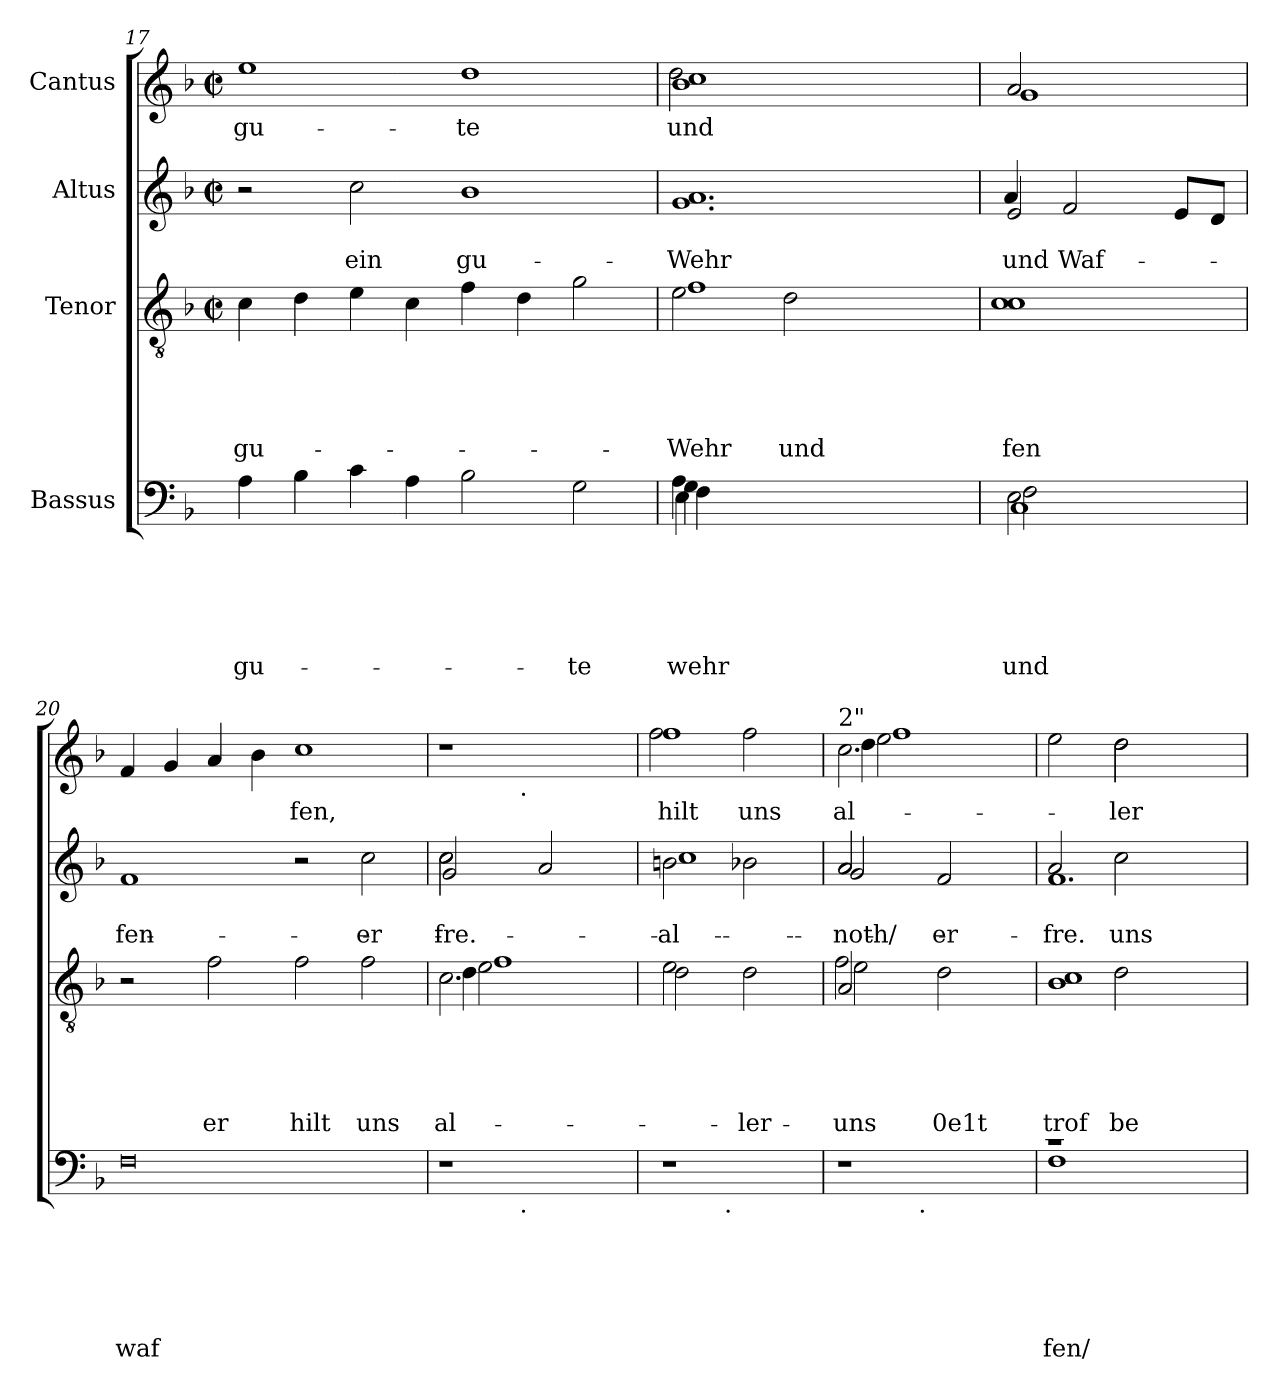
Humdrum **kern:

**kern	**text	**text	**text	**text	**text	**text	**kern	**text	**text	**text	**text	**text	**kern	**text	**text	**kern	**text
*part4	*part4	*part4	*part4	*part4	*part4	*part4	*part3	*part3	*part3	*part3	*part3	*part3	*part2	*part2	*part2	*part1	*part1
*staff4	*staff4	*staff4	*staff4	*staff4	*staff4	*staff4	*staff3	*staff3	*staff3	*staff3	*staff3	*staff3	*staff2	*staff2	*staff2	*staff1	*staff1
*I"Bassus	*	*	*	*	*	*	*I"Tenor	*	*	*	*	*	*I"Altus	*	*	*I"Cantus	*
*clefF4	*	*	*	*	*	*	*clefGv2	*	*	*	*	*	*clefG2	*	*	*clefG2	*
*k[b-]	*	*	*	*	*	*	*k[b-]	*	*	*	*	*	*k[b-]	*	*	*k[b-]	*
*F:	*	*	*	*	*	*	*F:	*	*	*	*	*	*F:	*	*	*F:	*
*	*	*	*	*	*	*	*M2/2	*	*	*	*	*	*M2/2	*	*	*M2/2	*
*	*	*	*	*	*	*	*met(c|)	*	*	*	*	*	*met(c|)	*	*	*met(c|)	*
=17	=17	=17	=17	=17	=17	=17	=17	=17	=17	=17	=17	=17	=17	=17	=17	=17	=17
!	!	!	!	!	!	!LO:LY:b	!	!	!	!	!	!LO:LY:b	!	!	!	!	!LO:LY:b
4A\	.	.	.	.	.	gu-	4c\	.	.	.	.	gu-	2r	.	.	1ee	gu-
4B-\	.	.	.	.	.	.	4d\	.	.	.	.	.	.	.	.	.	.
!	!	!	!	!	!	!	!	!	!	!	!	!	!	!	!LO:LY:b	!	!
4c\	.	.	.	.	.	.	4e\	.	.	.	.	.	2cc\	.	ein	.	.
4A\	.	.	.	.	.	.	4c\	.	.	.	.	.	.	.	.	.	.
!	!	!	!	!	!	!	!	!	!	!	!	!	!	!	!LO:LY:b	!	!LO:LY:b
2B-\	.	.	.	.	.	.	4f\	.	.	.	.	.	1b-	.	gu-	1dd	-te
.	.	.	.	.	.	.	4d\	.	.	.	.	.	.	.	.	.	.
!	!	!	!	!	!	!LO:LY:b	!	!	!	!	!	!	!	!	!	!	!
2G\	.	.	.	.	.	-te	2g\	.	.	.	.	.	.	.	.	.	.
!!LO:LB:g=z
=18	=18	=18	=18	=18	=18	=18	=18	=18	=18	=18	=18	=18	=18	=18	=18	=18	=18
!	!	!	!	!	!	!LO:LY:b	!	!	!	!	!	!LO:LY:b	!	!	!	!	!
*^	*	*	*	*	*	*	*^	*	*	*	*	*	*	*	*	*	*
*	*^	*	*	*	*	*	*	*	*	*	*	*	*	*	*	*	*	*	*
*	*	*^	*	*	*	*	*	*	*	*	*	*	*	*	*	*	*	*	*	*
!	!	!	!	!	!	!	!	!	!	!	!	!	!	!	!	!LO:LY:b	!	!	!LO:LY:b	!	!LO:LY:b
*	*	*	*	*	*	*	*	*	*	*	*	*	*	*	*	*	*	*	*	*^	*
!	!	!	!	!	!	!	!	!	!	!	!	!	!	!	!	!	!	!	!	!	!	!LO:LY:b
4A\	4G\	4F\	4E\	.	.	.	.	.	wehr	2e\	1f	.	.	.	.	Wehr	1.g 1.a	.	Wehr	1b- 1cc	2dd\	-und
1ryy	1ryy	1ryy	1ryy	.	.	.	.	.	.	.	.	.	.	.	.	.	.	.	.	.	.	.
!	!	!	!	!	!	!	!	!	!	!	!	!	!	!	!	!LO:LY:b	!	!	!	!	!	!
.	.	.	.	.	.	.	.	.	.	2d\	.	.	.	.	.	und	.	.	.	.	2ryy	.
.	.	.	.	.	.	.	.	.	.	2ryy	2ryy	.	.	.	.	.	.	.	.	2ryy	2ryy	.
4ryy	4ryy	4ryy	4ryy	.	.	.	.	.	.	.	.	.	.	.	.	.	.	.	.	.	.	.
*	*	*	*	*	*	*	*	*	*	*v	*v	*	*	*	*	*	*	*	*	*	*	*
=19	=19	=19	=19	=19	=19	=19	=19	=19	=19	=19	=19	=19	=19	=19	=19	=19	=19	=19	=19	=19	=19
!	!	!	!	!	!	!	!	!	!LO:LY:b	!	!	!	!	!	!LO:LY:b	!	!	!LO:LY:b	!	!	!
*	*	*v	*v	*	*	*	*	*	*	*	*	*	*	*	*	*^	*	*	*	*	*
2E\	2F\	1C	.	.	.	.	.	und	1c 1c	.	.	.	.	-fen	2e/	4a/	.	und	2a/	1g	.
!	!	!	!	!	!	!	!	!	!	!	!	!	!	!	!	!	!	!LO:LY:b	!	!	!
.	.	.	.	.	.	.	.	.	.	.	.	.	.	.	.	2f/	.	Waf-	.	.	.
2ryy	2ryy	.	.	.	.	.	.	.	.	.	.	.	.	.	2ryy	.	.	.	2ryy	.	.
.	.	.	.	.	.	.	.	.	.	.	.	.	.	.	.	8e/L	.	.	.	.	.
.	.	.	.	.	.	.	.	.	.	.	.	.	.	.	.	8d/J	.	.	.	.	.
*v	*v	*v	*	*	*	*	*	*	*	*	*	*	*	*	*	*	*	*	*v	*v	*
=20	=20	=20	=20	=20	=20	=20	=20	=20	=20	=20	=20	=20	=20	=20	=20	=20	=20	=20
!	!	!	!	!	!	!LO:LY:b	!	!	!	!	!	!	!	!	!	!LO:LY:b	!	!
*	*	*	*	*	*	*	*	*	*	*	*	*	*v	*v	*	*	*	*
0F	.	.	.	.	.	waf-	2r	.	.	.	.	.	1f	.	-fen	4f/	.
.	.	.	.	.	.	.	.	.	.	.	.	.	.	.	.	4g/	.
!	!	!	!	!	!	!	!	!	!	!	!	!LO:LY:b	!	!	!	!	!
.	.	.	.	.	.	.	2f\	.	.	.	.	er	.	.	.	4a/	.
.	.	.	.	.	.	.	.	.	.	.	.	.	.	.	.	4b-\	.
!	!	!	!	!	!	!	!	!	!	!	!	!LO:LY:b	!	!	!	!	!LO:LY:b
.	.	.	.	.	.	.	2f\	.	.	.	.	hil­t	2r	.	.	1cc	fen,
!	!	!	!	!	!	!	!	!	!	!	!	!LO:LY:b	!	!	!LO:LY:b	!	!
.	.	.	.	.	.	.	2f\	.	.	.	.	uns	2cc\	.	er	.	.
=21	=21	=21	=21	=21	=21	=21	=21	=21	=21	=21	=21	=21	=21	=21	=21	=21	=21
!	!	!	!	!	!	!	!	!	!	!	!	!LO:LY:b	!	!	!	!	!
*	*	*	*	*	*	*	*^	*	*	*	*	*	*	*	*	*	*
*	*	*	*	*	*	*	*	*^	*	*	*	*	*	*	*	*	*	*
!	!	!	!	!	!	!	!	!	!	!	!	!	!	!LO:LY:b	!	!	!	!	!
*	*	*	*	*	*	*	*	*	*^	*	*	*	*	*	*	*	*	*	*
!	!	!	!	!	!	!	!	!	!	!	!	!	!	!	!LO:LY:b	!	!	!LO:LY:b	!	!
*	*	*	*	*	*	*	*	*	*	*	*	*	*	*	*	*^	*	*	*	*
!	!	!	!	!	!	!	!	!	!	!	!	!	!	!	!	!	!	!	!LO:LY:b	!	!
*	*	*	*	*	*	*	*	*	*	*	*	*	*	*	*	*	*^	*	*	*	*
!	!	!	!	!	!	!	!	!	!	!	!	!	!	!	!	!	!	!	!	!LO:LY:b	!	!
*^	*	*	*	*	*	*	*	*	*	*	*	*	*	*	*	*	*	*	*	*	*^	*
1r	4..ryy	.	.	.	.	.	.	2.c\	4d\	2e\	1f	.	.	.	.	al-	2cc\	2cc\	2g/	.	fre.	1r	4..ryy	.
.	.	.	.	.	.	.	.	.	2.ryy	.	.	.	.	.	.	.	.	.	.	.	.	.	.	.
!	!	!	!	!	!	!	!	!	!	!	!	!	!	!	!	!	!	!	!	!	!	!	!LO:TX:b:t=.	!
!	!LO:TX:b:t=.	!	!	!	!	!	!	!	!	!	!	!	!	!	!	!	!	!	!	!	!	!	!	!
.	2ryy	.	.	.	.	.	.	.	.	.	.	.	.	.	.	.	.	.	.	.	.	.	2ryy	.
.	.	.	.	.	.	.	.	.	.	2ryy	.	.	.	.	.	.	2ryy	2ryy	2a/	.	.	.	.	.
.	.	.	.	.	.	.	.	4ryy	.	.	.	.	.	.	.	.	.	.	.	.	.	.	.	.
.	16ryy	.	.	.	.	.	.	.	.	.	.	.	.	.	.	.	.	.	.	.	.	.	16ryy	.
=22	=22	=22	=22	=22	=22	=22	=22	=22	=22	=22	=22	=22	=22	=22	=22	=22	=22	=22	=22	=22	=22	=22	=22	=22
!	!	!	!	!	!	!	!	!	!	!	!	!	!	!	!	!	!	!	!	!	!LO:LY:b	!	!	!
!	!	!	!	!	!	!	!	!	!	!	!	!	!	!	!	!	!	!	!	!	!LO:LY:b	!	!	!LO:LY:b
!	!	!	!	!	!	!	!	!	!	!	!	!	!	!	!	!	!	!	!	!	!	!	!	!LO:LY:b
*	*	*	*	*	*	*	*	*	*v	*v	*v	*	*	*	*	*	*	*	*	*	*	*	*	*
*	*	*	*	*	*	*	*	*	*	*	*	*	*	*	*	*v	*v	*	*	*	*	*
1r	4..ryy	.	.	.	.	.	.	2e\	2d\	.	.	.	.	.	2bn\	1cc	.	al-	1ff	2ff\	hil­t
!	!LO:TX:b:t=.	!	!	!	!	!	!	!	!	!	!	!	!	!	!	!	!	!	!	!	!
.	2ryy	.	.	.	.	.	.	.	.	.	.	.	.	.	.	.	.	.	.	.	.
!	!	!	!	!	!	!	!	!	!	!	!	!	!	!LO:LY:b	!	!	!	!	!	!	!LO:LY:b
.	.	.	.	.	.	.	.	2ryy	2d\	.	.	.	.	-ler	2b-X<\	.	.	.	.	2ff\	uns
.	16ryy	.	.	.	.	.	.	.	.	.	.	.	.	.	.	.	.	.	.	.	.
!!LO:LB:g=z
=23	=23	=23	=23	=23	=23	=23	=23	=23	=23	=23	=23	=23	=23	=23	=23	=23	=23	=23	=23	=23	=23
!	!	!	!	!	!	!	!	!	!	!	!	!	!	!	!	!	!	!	!LO:TX:a:t=2"	!	!
!	!	!	!	!	!	!	!	!	!	!	!	!	!	!LO:LY:b	!	!	!	!	!	!	!
!	!	!	!	!	!	!	!	!	!	!	!	!	!	!LO:LY:b	!	!	!	!	!	!	!
*	*	*	*	*	*	*	*	*	*^	*	*	*	*	*	*	*	*	*	*	*	*
!	!	!	!	!	!	!	!	!	!	!	!	!	!	!	!LO:LY:b	!	!	!	!LO:LY:b	!	!	!
*	*	*	*	*	*	*	*	*	*	*	*	*	*	*	*	*	*^	*	*	*	*	*
!	!	!	!	!	!	!	!	!	!	!	!	!	!	!	!	!	!	!	!	!LO:LY:b	!	!	!LO:LY:b
*	*	*	*	*	*	*	*	*	*	*	*	*	*	*	*	*	*	*	*	*	*	*^	*
!	!	!	!	!	!	!	!	!	!	!	!	!	!	!	!	!	!	!	!	!	!	!	!	!LO:LY:b
*	*	*	*	*	*	*	*	*	*	*	*	*	*	*	*	*	*	*	*	*	*	*	*^	*
!	!	!	!	!	!	!	!	!	!	!	!	!	!	!	!	!	!	!	!	!	!	!	!	!	!LO:LY:b
1r	4..ryy	.	.	.	.	.	.	2A/	2f\	2e\	.	.	.	.	uns	2a/	2a/	2g/	.	noth/	2.cc\	4dd\	2ee\	1ff	al-
.	.	.	.	.	.	.	.	.	.	.	.	.	.	.	.	.	.	.	.	.	.	2.ryy	.	.	.
!	!LO:TX:b:t=.	!	!	!	!	!	!	!	!	!	!	!	!	!	!	!	!	!	!	!	!	!	!	!	!
.	2ryy	.	.	.	.	.	.	.	.	.	.	.	.	.	.	.	.	.	.	.	.	.	.	.	.
!	!	!	!	!	!	!	!	!	!	!	!	!	!	!	!LO:LY:b	!	!	!	!	!LO:LY:b	!	!	!	!	!
.	.	.	.	.	.	.	.	2ryy	2ryy	2d\	.	.	.	.	0e1t	2ryy	2ryy	2f/	.	er	.	.	2ryy	.	.
.	.	.	.	.	.	.	.	.	.	.	.	.	.	.	.	.	.	.	.	.	4ryy	.	.	.	.
.	16ryy	.	.	.	.	.	.	.	.	.	.	.	.	.	.	.	.	.	.	.	.	.	.	.	.
=24	=24	=24	=24	=24	=24	=24	=24	=24	=24	=24	=24	=24	=24	=24	=24	=24	=24	=24	=24	=24	=24	=24	=24	=24	=24
!	!	!	!	!	!	!	!LO:LY:b	!	!	!	!	!	!	!	!LO:LY:b	!	!	!	!	!LO:LY:b	!	!	!	!	!
!	!	!	!	!	!	!	!	!	!	!	!	!	!	!	!	!	!	!	!	!LO:LY:b	!	!	!	!	!
*	*	*	*	*	*	*	*	*	*v	*v	*	*	*	*	*	*	*	*	*	*	*	*v	*v	*v	*
*	*	*	*	*	*	*	*	*	*	*	*	*	*	*	*	*v	*v	*	*	*	*	*
1rc	1F	.	.	.	.	.	-fen/	1B- 1c	2ryy	.	.	.	.	trof-	2a/	1.f	.	fre.	2ee\	2ryy	.
!	!	!	!	!	!	!	!	!	!	!	!	!	!	!LO:LY:b	!	!	!	!LO:LY:b	!	!	!LO:LY:b
.	.	.	.	.	.	.	.	.	2d\	.	.	.	.	-be-	2cc\	.	.	uns	2dd\	2dd\	-ler
2ryy	2ryy	.	.	.	.	.	.	2ryy	2ryy	.	.	.	.	.	2ryy	.	.	.	2ryy	2ryy	.
*v	*v	*	*	*	*	*	*	*	*	*	*	*	*	*	*v	*v	*	*	*v	*v	*
*	*	*	*	*	*	*	*v	*v	*	*	*	*	*	*	*	*	*	*
=	=	=	=	=	=	=	=	=	=	=	=	=	=	=	=	=	=
*-	*-	*-	*-	*-	*-	*-	*-	*-	*-	*-	*-	*-	*-	*-	*-	*-	*-
